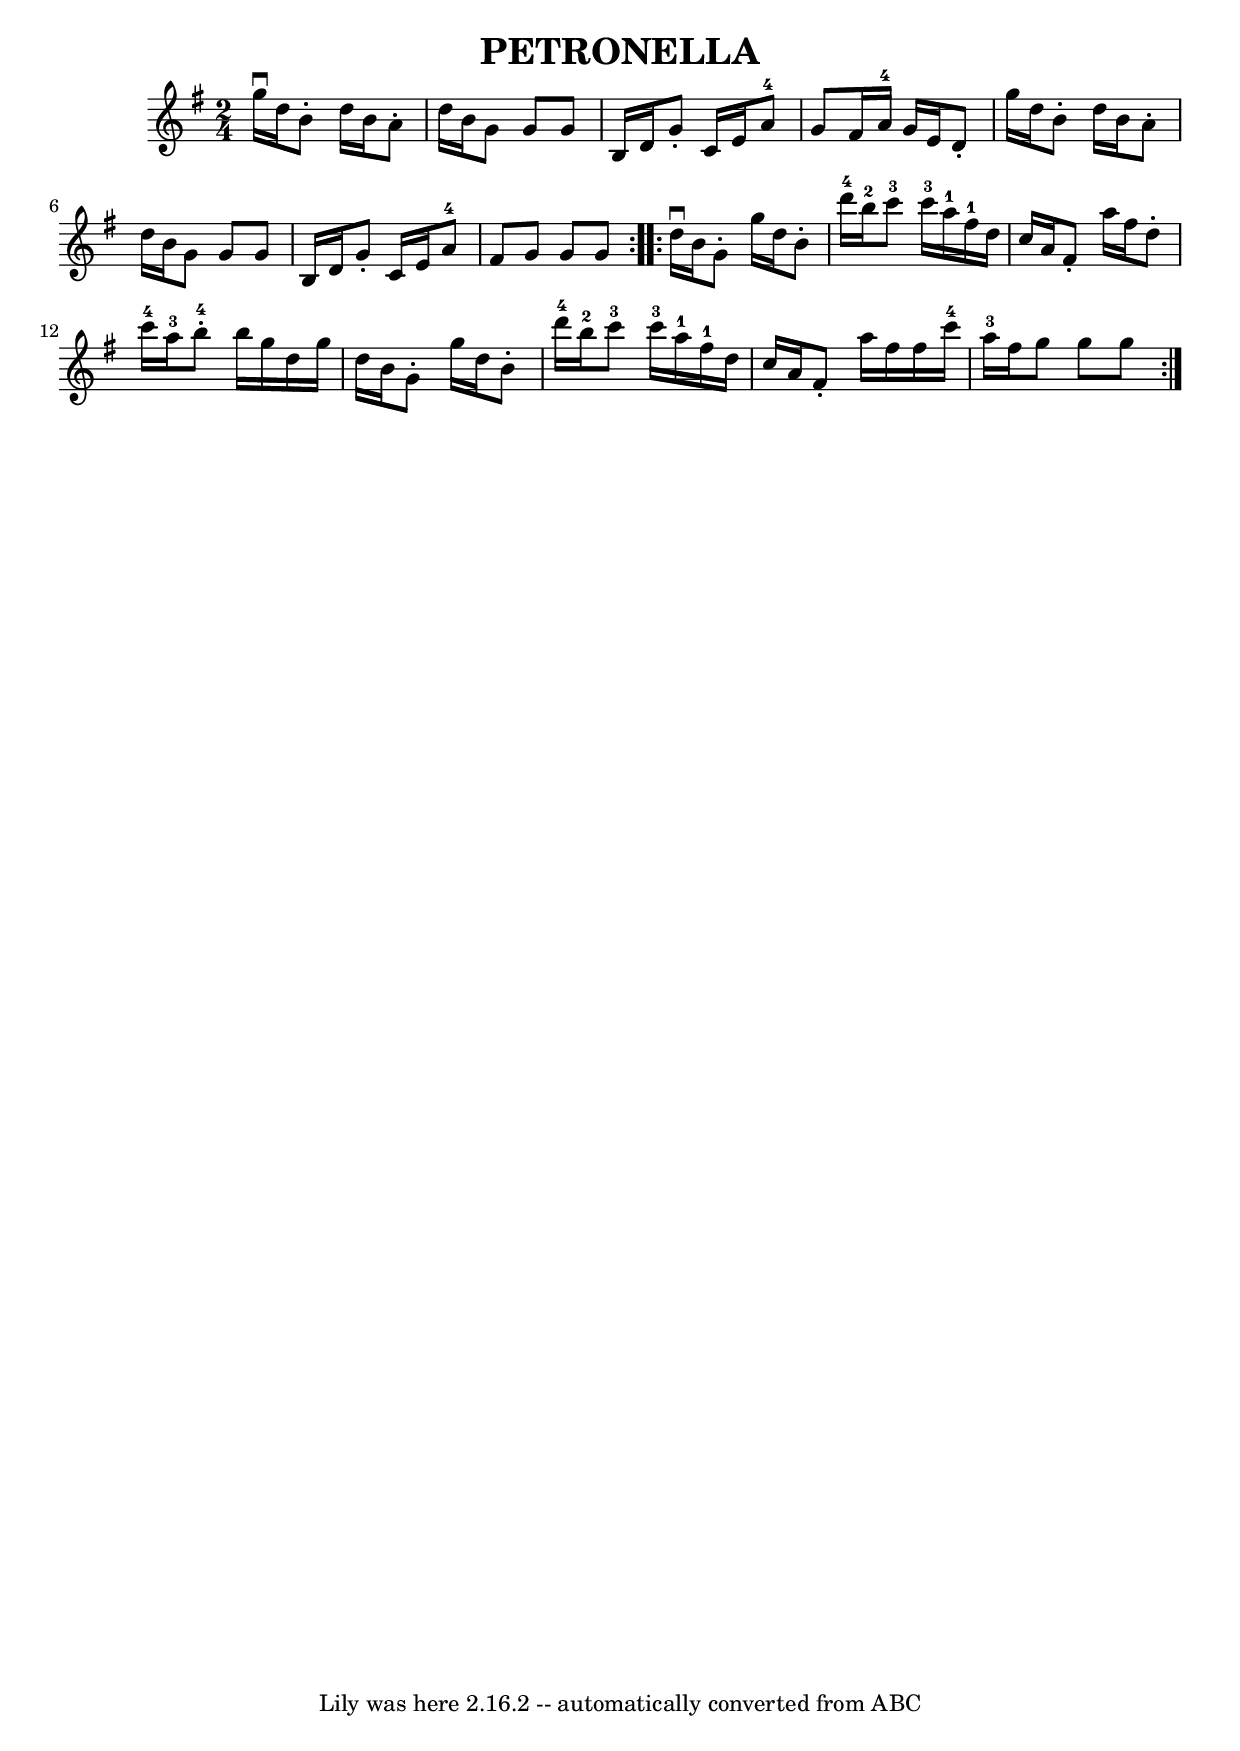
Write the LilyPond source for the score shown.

\version "2.7.40"
\include "Mammoth.ily"
\header {
	%% book = "Ryan's Mammoth Collection of Fiddle Tunes"
	crossRefNumber = "1"
	footnotes = "\\\\Original Key, Eb.\\\\\\\\W: PETRONELLA. -- (Form as for Contra Dance.) First couple to the right, balance\\\\W: opposite each other in centre of set, [4 bars]. Again to the right, and\\\\W: balance on sides of set, [4 bars]. Again to the right, and balance in centre\\\\W: of set, [4 bars]. Again to the right, and balance to places [4 bars]. Down\\\\W: the centre and back, [8 bars]. Cast off, right and left 4, [8 bars]."
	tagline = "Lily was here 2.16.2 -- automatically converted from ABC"
	title = "PETRONELLA"
}
voicedefault =  {
\set Score.defaultBarType = "empty"

\repeat volta 2 {
\time 2/4 \key g \major g''16^\downbow d''16        |
 b'8 -.   
d''16 b'16 a'8 -. d''16 b'16    |
 g'8 g'8 g'8 b16  
 d'16    |
 g'8 -. c'16 e'16 a'8-4 g'8    |
   
fis'16 a'16-4 g'16 e'16 d'8 -. g''16 d''16        |
   
b'8 -. d''16 b'16 a'8 -. d''16 b'16    |
 g'8 g'8    
g'8 b16 d'16    |
 g'8 -. c'16 e'16 a'8-4 fis'8    
|
 g'8 g'8 g'8    }     \repeat volta 2 { d''16^\downbow   
b'16        |
 g'8 -. g''16 d''16 b'8 -. d'''16-4 b''16 
-2   |
 c'''8-3 c'''16-3 a''16-1 fis''16-1   
d''16 c''16 a'16        |
 fis'8 -. a''16 fis''16 d''8 -. 
 c'''16-4 a''16-3   |
 b''8-4-. b''16 g''16 d''16 
 g''16 d''16 b'16        |
 g'8 -. g''16 d''16 b'8 -.   
d'''16-4 b''16-2   |
 c'''8-3 c'''16-3 a''16-1   
 fis''16-1 d''16 c''16 a'16        |
 fis'8 -. a''16    
fis''16 fis''16 c'''16-4 a''16-3 fis''16    |
 g''8    
g''8 g''8    }   
}

\score{
    <<

	\context Staff="default"
	{
	    \voicedefault 
	}

    >>
	\layout {
	}
	\midi {}
}
